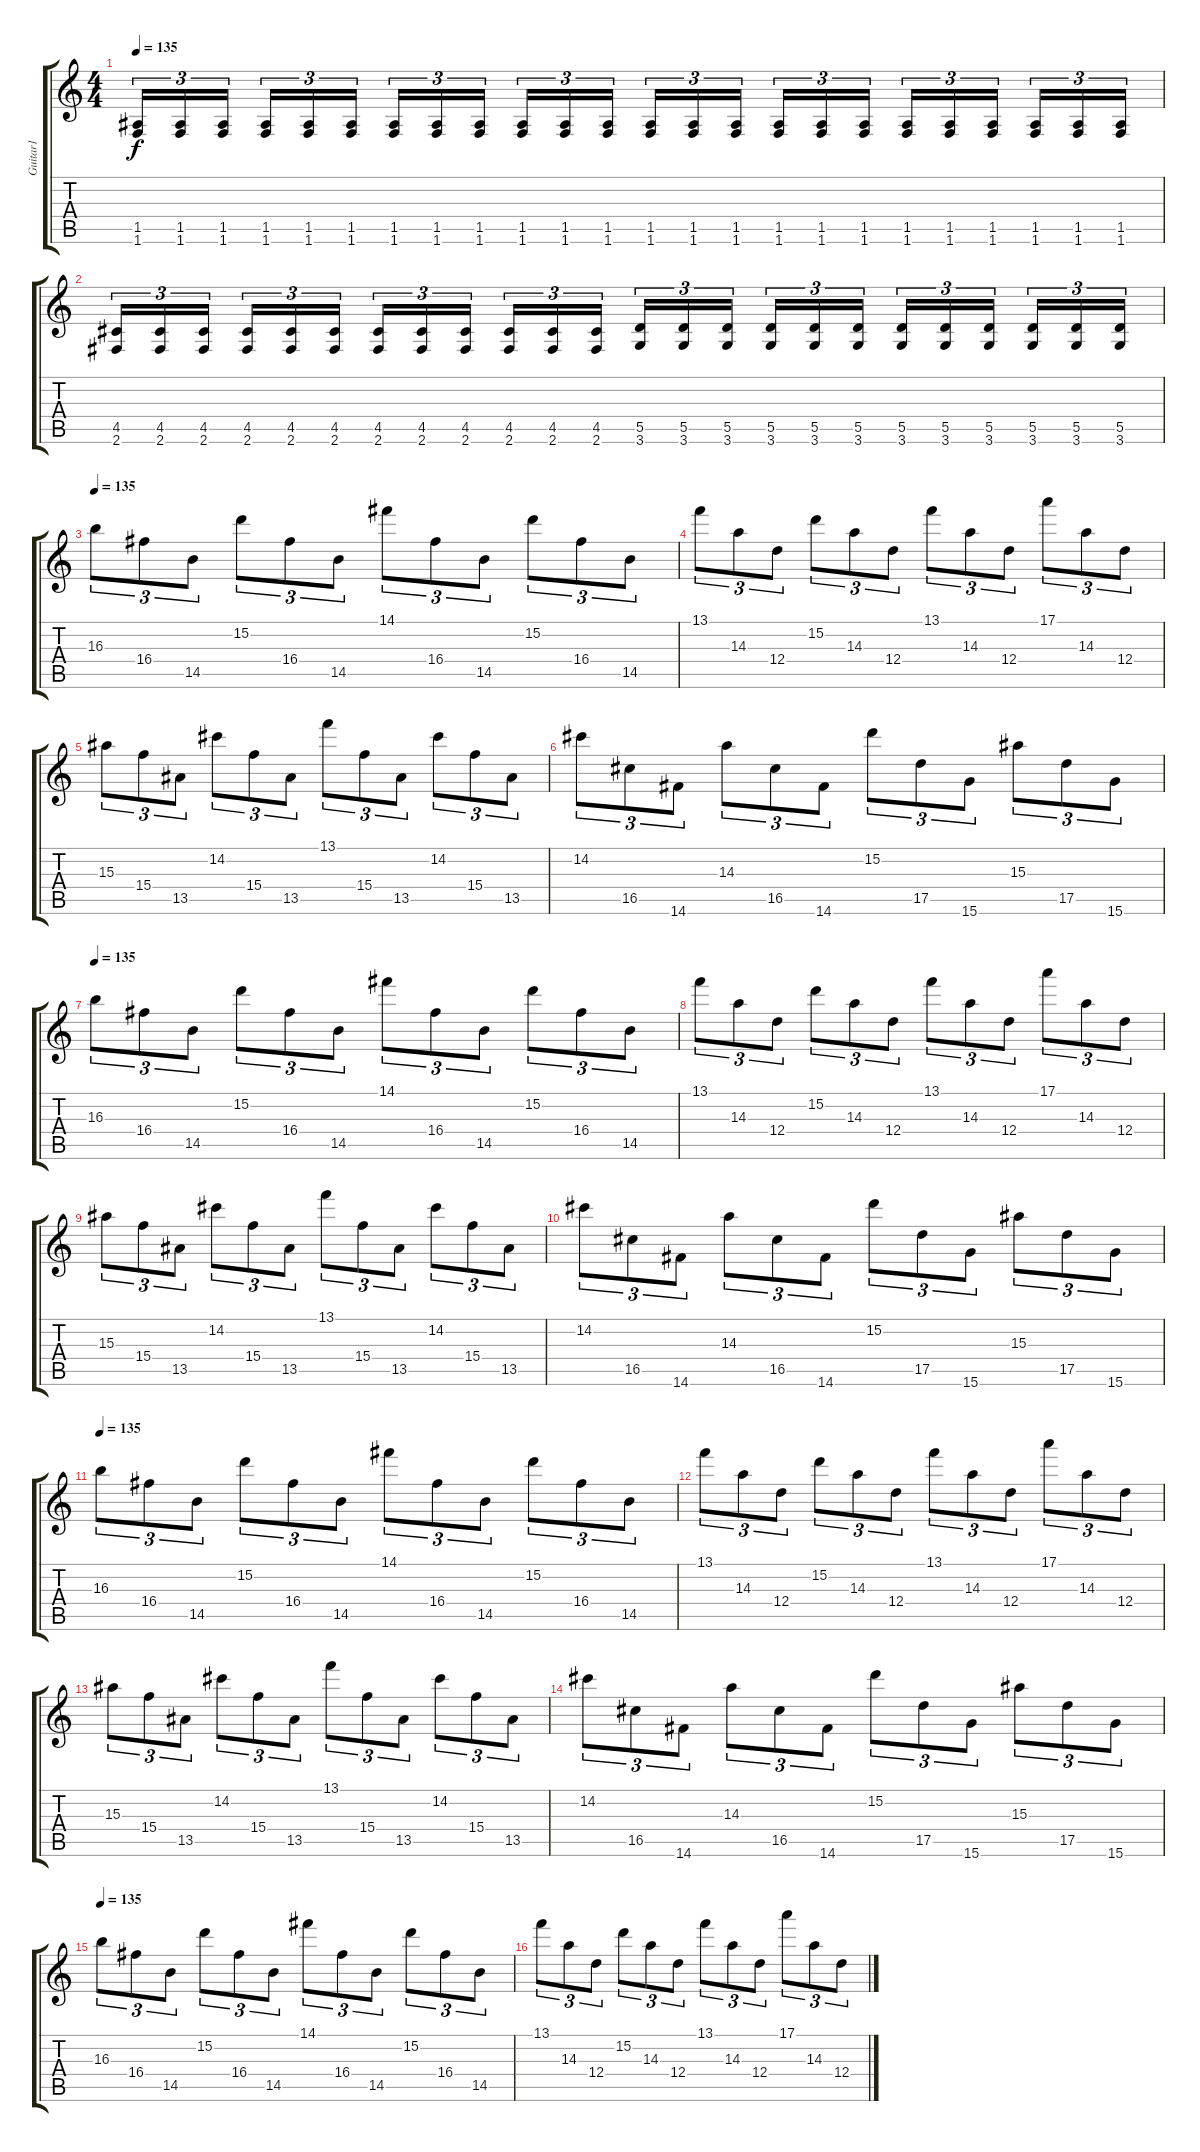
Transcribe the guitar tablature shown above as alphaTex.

\track ("Guitar1" "Guitar1") {instrument distortionguitar}
\staff {score tabs}
\tuning (E4 B3 G3 D3 A2 E2) {hide}
\ts (4 4)
\tempo 135
\clef g2
\ks c
(1.5 1.6).16{tu (3 2) dy f} (1.5 1.6).16{tu (3 2)} (1.5 1.6).16{tu (3 2)} (1.5 1.6).16{tu (3 2)} (1.5 1.6).16{tu (3 2)} (1.5 1.6).16{tu (3 2)} (1.5 1.6).16{tu (3 2)} (1.5 1.6).16{tu (3 2)} (1.5 1.6).16{tu (3 2)} (1.5 1.6).16{tu (3 2)} (1.5 1.6).16{tu (3 2)} (1.5 1.6).16{tu (3 2)} (1.5 1.6).16{tu (3 2)} (1.5 1.6).16{tu (3 2)} (1.5 1.6).16{tu (3 2)} (1.5 1.6).16{tu (3 2)} (1.5 1.6).16{tu (3 2)} (1.5 1.6).16{tu (3 2)} (1.5 1.6).16{tu (3 2)} (1.5 1.6).16{tu (3 2)} (1.5 1.6).16{tu (3 2)} (1.5 1.6).16{tu (3 2)} (1.5 1.6).16{tu (3 2)} (1.5 1.6).16{tu (3 2)} |
(4.5 2.6).16{tu (3 2)} (4.5 2.6).16{tu (3 2)} (4.5 2.6).16{tu (3 2)} (4.5 2.6).16{tu (3 2)} (4.5 2.6).16{tu (3 2)} (4.5 2.6).16{tu (3 2)} (4.5 2.6).16{tu (3 2)} (4.5 2.6).16{tu (3 2)} (4.5 2.6).16{tu (3 2)} (4.5 2.6).16{tu (3 2)} (4.5 2.6).16{tu (3 2)} (4.5 2.6).16{tu (3 2)} (5.5 3.6).16{tu (3 2)} (5.5 3.6).16{tu (3 2)} (5.5 3.6).16{tu (3 2)} (5.5 3.6).16{tu (3 2)} (5.5 3.6).16{tu (3 2)} (5.5 3.6).16{tu (3 2)} (5.5 3.6).16{tu (3 2)} (5.5 3.6).16{tu (3 2)} (5.5 3.6).16{tu (3 2)} (5.5 3.6).16{tu (3 2)} (5.5 3.6).16{tu (3 2)} (5.5 3.6).16{tu (3 2)} |
\tempo 135
16.3.8{tu (3 2)} 16.4.8{tu (3 2)} 14.5.8{tu (3 2)} 15.2.8{tu (3 2)} 16.4.8{tu (3 2)} 14.5.8{tu (3 2)} 14.1.8{tu (3 2)} 16.4.8{tu (3 2)} 14.5.8{tu (3 2)} 15.2.8{tu (3 2)} 16.4.8{tu (3 2)} 14.5.8{tu (3 2)} |
13.1.8{tu (3 2)} 14.3.8{tu (3 2)} 12.4.8{tu (3 2)} 15.2.8{tu (3 2)} 14.3.8{tu (3 2)} 12.4.8{tu (3 2)} 13.1.8{tu (3 2)} 14.3.8{tu (3 2)} 12.4.8{tu (3 2)} 17.1.8{tu (3 2)} 14.3.8{tu (3 2)} 12.4.8{tu (3 2)} |
15.3.8{tu (3 2)} 15.4.8{tu (3 2)} 13.5.8{tu (3 2)} 14.2.8{tu (3 2)} 15.4.8{tu (3 2)} 13.5.8{tu (3 2)} 13.1.8{tu (3 2)} 15.4.8{tu (3 2)} 13.5.8{tu (3 2)} 14.2.8{tu (3 2)} 15.4.8{tu (3 2)} 13.5.8{tu (3 2)} |
14.2.8{tu (3 2)} 16.5.8{tu (3 2)} 14.6.8{tu (3 2)} 14.3.8{tu (3 2)} 16.5.8{tu (3 2)} 14.6.8{tu (3 2)} 15.2.8{tu (3 2)} 17.5.8{tu (3 2)} 15.6.8{tu (3 2)} 15.3.8{tu (3 2)} 17.5.8{tu (3 2)} 15.6.8{tu (3 2)} |
\tempo 135
16.3.8{tu (3 2)} 16.4.8{tu (3 2)} 14.5.8{tu (3 2)} 15.2.8{tu (3 2)} 16.4.8{tu (3 2)} 14.5.8{tu (3 2)} 14.1.8{tu (3 2)} 16.4.8{tu (3 2)} 14.5.8{tu (3 2)} 15.2.8{tu (3 2)} 16.4.8{tu (3 2)} 14.5.8{tu (3 2)} |
13.1.8{tu (3 2)} 14.3.8{tu (3 2)} 12.4.8{tu (3 2)} 15.2.8{tu (3 2)} 14.3.8{tu (3 2)} 12.4.8{tu (3 2)} 13.1.8{tu (3 2)} 14.3.8{tu (3 2)} 12.4.8{tu (3 2)} 17.1.8{tu (3 2)} 14.3.8{tu (3 2)} 12.4.8{tu (3 2)} |
15.3.8{tu (3 2)} 15.4.8{tu (3 2)} 13.5.8{tu (3 2)} 14.2.8{tu (3 2)} 15.4.8{tu (3 2)} 13.5.8{tu (3 2)} 13.1.8{tu (3 2)} 15.4.8{tu (3 2)} 13.5.8{tu (3 2)} 14.2.8{tu (3 2)} 15.4.8{tu (3 2)} 13.5.8{tu (3 2)} |
14.2.8{tu (3 2)} 16.5.8{tu (3 2)} 14.6.8{tu (3 2)} 14.3.8{tu (3 2)} 16.5.8{tu (3 2)} 14.6.8{tu (3 2)} 15.2.8{tu (3 2)} 17.5.8{tu (3 2)} 15.6.8{tu (3 2)} 15.3.8{tu (3 2)} 17.5.8{tu (3 2)} 15.6.8{tu (3 2)} |
\tempo 135
16.3.8{tu (3 2)} 16.4.8{tu (3 2)} 14.5.8{tu (3 2)} 15.2.8{tu (3 2)} 16.4.8{tu (3 2)} 14.5.8{tu (3 2)} 14.1.8{tu (3 2)} 16.4.8{tu (3 2)} 14.5.8{tu (3 2)} 15.2.8{tu (3 2)} 16.4.8{tu (3 2)} 14.5.8{tu (3 2)} |
13.1.8{tu (3 2)} 14.3.8{tu (3 2)} 12.4.8{tu (3 2)} 15.2.8{tu (3 2)} 14.3.8{tu (3 2)} 12.4.8{tu (3 2)} 13.1.8{tu (3 2)} 14.3.8{tu (3 2)} 12.4.8{tu (3 2)} 17.1.8{tu (3 2)} 14.3.8{tu (3 2)} 12.4.8{tu (3 2)} |
15.3.8{tu (3 2)} 15.4.8{tu (3 2)} 13.5.8{tu (3 2)} 14.2.8{tu (3 2)} 15.4.8{tu (3 2)} 13.5.8{tu (3 2)} 13.1.8{tu (3 2)} 15.4.8{tu (3 2)} 13.5.8{tu (3 2)} 14.2.8{tu (3 2)} 15.4.8{tu (3 2)} 13.5.8{tu (3 2)} |
14.2.8{tu (3 2)} 16.5.8{tu (3 2)} 14.6.8{tu (3 2)} 14.3.8{tu (3 2)} 16.5.8{tu (3 2)} 14.6.8{tu (3 2)} 15.2.8{tu (3 2)} 17.5.8{tu (3 2)} 15.6.8{tu (3 2)} 15.3.8{tu (3 2)} 17.5.8{tu (3 2)} 15.6.8{tu (3 2)} |
\tempo 135
16.3.8{tu (3 2)} 16.4.8{tu (3 2)} 14.5.8{tu (3 2)} 15.2.8{tu (3 2)} 16.4.8{tu (3 2)} 14.5.8{tu (3 2)} 14.1.8{tu (3 2)} 16.4.8{tu (3 2)} 14.5.8{tu (3 2)} 15.2.8{tu (3 2)} 16.4.8{tu (3 2)} 14.5.8{tu (3 2)} |
13.1.8{tu (3 2)} 14.3.8{tu (3 2)} 12.4.8{tu (3 2)} 15.2.8{tu (3 2)} 14.3.8{tu (3 2)} 12.4.8{tu (3 2)} 13.1.8{tu (3 2)} 14.3.8{tu (3 2)} 12.4.8{tu (3 2)} 17.1.8{tu (3 2)} 14.3.8{tu (3 2)} 12.4.8{tu (3 2)}
